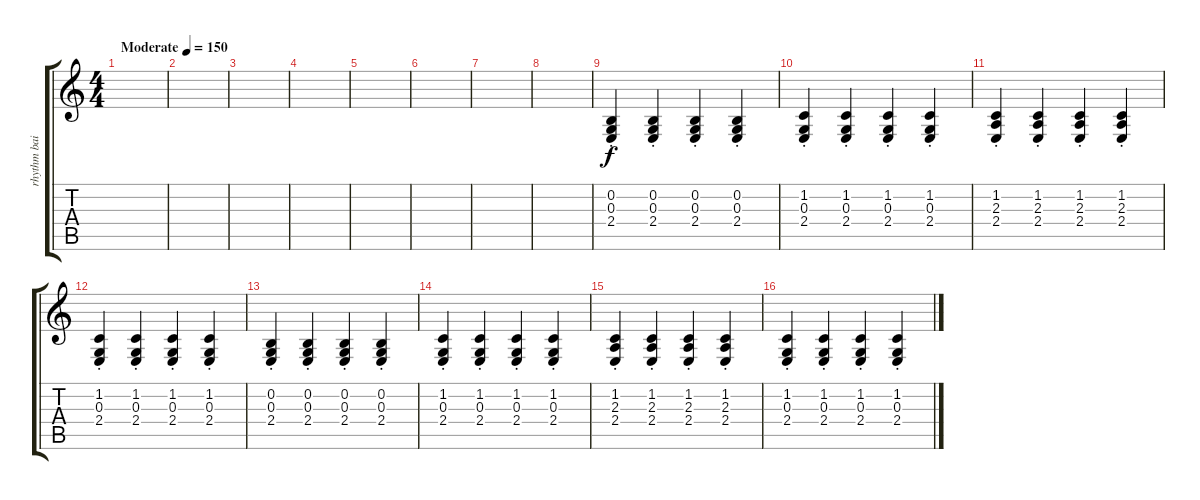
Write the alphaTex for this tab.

\track ("rhythm baian" "rhythm bai") {instrument accordion}
\staff {score tabs}
\tuning (E4 B3 G3 D3 A2 E2) {hide}
\ts (4 4)
\tempo (150 "Moderate")
\clef g2
\ks c
|
|
|
|
|
|
|
|
(0.2{st} 0.3{st} 2.4{st}).4{volume 10} (0.2{st} 0.3{st} 2.4{st}).4 (0.2{st} 0.3{st} 2.4{st}).4 (0.2{st} 0.3{st} 2.4{st}).4 |
(1.2{st} 0.3{st} 2.4{st}).4 (1.2{st} 0.3{st} 2.4{st}).4 (1.2{st} 0.3{st} 2.4{st}).4 (1.2{st} 0.3{st} 2.4{st}).4 |
(1.2{st} 2.3{st} 2.4{st}).4 (1.2{st} 2.3{st} 2.4{st}).4 (1.2{st} 2.3{st} 2.4{st}).4 (1.2{st} 2.3{st} 2.4{st}).4 |
(1.2{st} 0.3{st} 2.4{st}).4 (1.2{st} 0.3{st} 2.4{st}).4 (1.2{st} 0.3{st} 2.4{st}).4 (1.2{st} 0.3{st} 2.4{st}).4 |
(0.2{st} 0.3{st} 2.4{st}).4 (0.2{st} 0.3{st} 2.4{st}).4{volume 16} (0.2{st} 0.3{st} 2.4{st}).4 (0.2{st} 0.3{st} 2.4{st}).4 |
(1.2{st} 0.3{st} 2.4{st}).4 (1.2{st} 0.3{st} 2.4{st}).4 (1.2{st} 0.3{st} 2.4{st}).4 (1.2{st} 0.3{st} 2.4{st}).4 |
(1.2{st} 2.3{st} 2.4{st}).4 (1.2{st} 2.3{st} 2.4{st}).4 (1.2{st} 2.3{st} 2.4{st}).4 (1.2{st} 2.3{st} 2.4{st}).4 |
(1.2{st} 0.3{st} 2.4{st}).4 (1.2{st} 0.3{st} 2.4{st}).4 (1.2{st} 0.3{st} 2.4{st}).4 (1.2{st} 0.3{st} 2.4{st}).4
